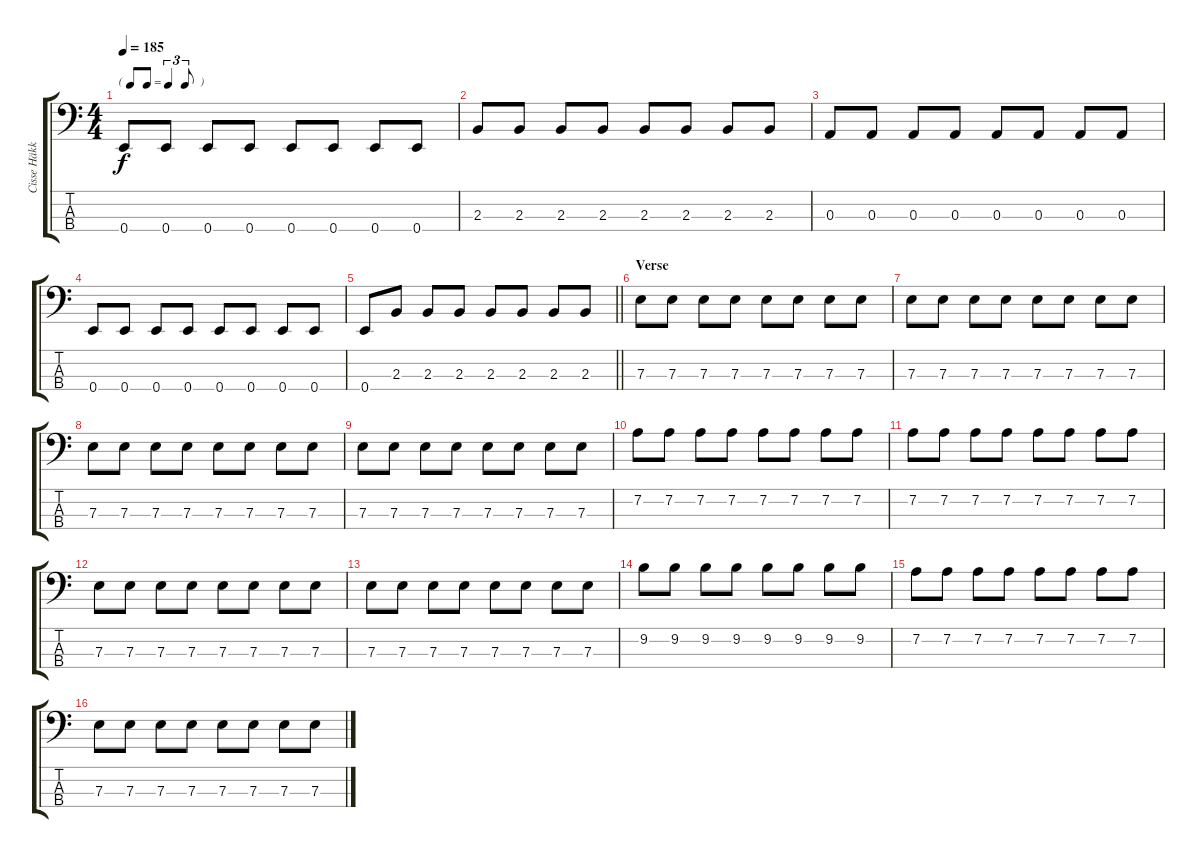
\track ("Cisse Häkkinen" "Cisse Häkk") {instrument electricbasspick}
\staff {score tabs}
\tuning (G2 D2 A1 E1) {hide}
\ts (4 4)
\tf triplet8th
\tempo 185
\clef f4
\ks c
0.4.8{dy f} 0.4.8 0.4.8 0.4.8 0.4.8 0.4.8 0.4.8 0.4.8 |
2.3.8 2.3.8 2.3.8 2.3.8 2.3.8 2.3.8 2.3.8 2.3.8 |
0.3.8 0.3.8 0.3.8 0.3.8 0.3.8 0.3.8 0.3.8 0.3.8 |
0.4.8 0.4.8 0.4.8 0.4.8 0.4.8 0.4.8 0.4.8 0.4.8 |
\barLineRight lightlight
0.4.8 2.3.8 2.3.8 2.3.8 2.3.8 2.3.8 2.3.8 2.3.8 |
\section ("" "Verse")
7.3.8 7.3.8 7.3.8 7.3.8 7.3.8 7.3.8 7.3.8 7.3.8 |
7.3.8 7.3.8 7.3.8 7.3.8 7.3.8 7.3.8 7.3.8 7.3.8 |
7.3.8 7.3.8 7.3.8 7.3.8 7.3.8 7.3.8 7.3.8 7.3.8 |
7.3.8 7.3.8 7.3.8 7.3.8 7.3.8 7.3.8 7.3.8 7.3.8 |
7.2.8 7.2.8 7.2.8 7.2.8 7.2.8 7.2.8 7.2.8 7.2.8 |
7.2.8 7.2.8 7.2.8 7.2.8 7.2.8 7.2.8 7.2.8 7.2.8 |
7.3.8 7.3.8 7.3.8 7.3.8 7.3.8 7.3.8 7.3.8 7.3.8 |
7.3.8 7.3.8 7.3.8 7.3.8 7.3.8 7.3.8 7.3.8 7.3.8 |
9.2.8 9.2.8 9.2.8 9.2.8 9.2.8 9.2.8 9.2.8 9.2.8 |
7.2.8 7.2.8 7.2.8 7.2.8 7.2.8 7.2.8 7.2.8 7.2.8 |
7.3.8 7.3.8 7.3.8 7.3.8 7.3.8 7.3.8 7.3.8 7.3.8
